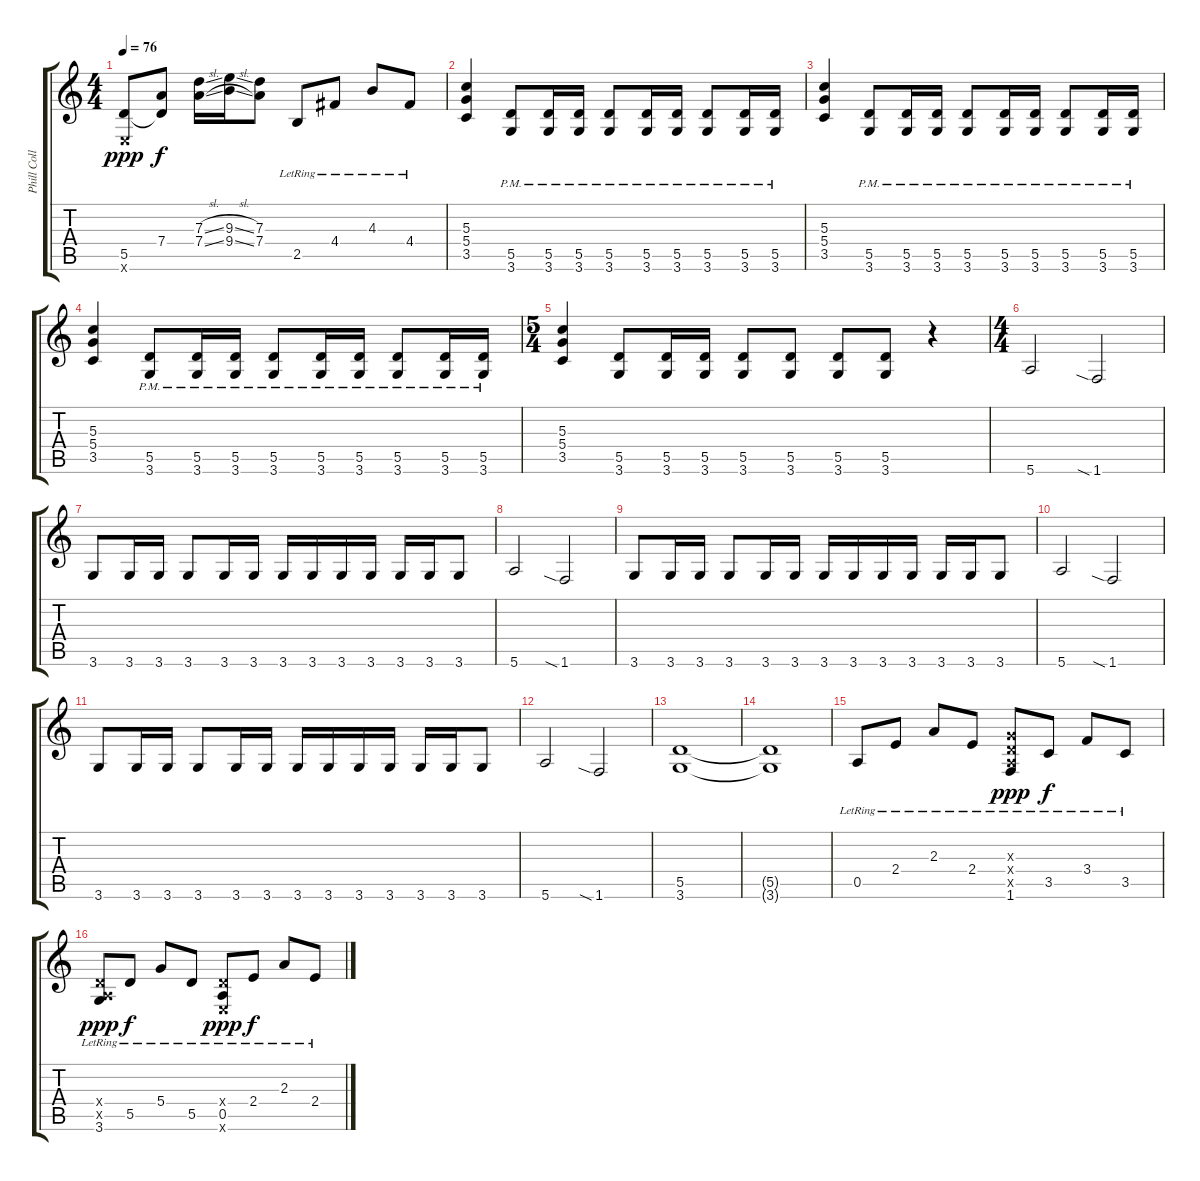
\track ("Phill Collen" "Phill Coll") {instrument distortionguitar}
\staff {score tabs}
\tuning (E4 B3 G3 D3 A2 E2) {hide}
\ts (4 4)
\tempo 76
\clef g2
\ks c
(5.5 0.6{x}).8{dy ppp} (7.4 5.5{t}).8{dy f} (7.3{sl} 7.4{sl}).16 (9.3{sl} 9.4{sl}).16 (7.3 7.4).8 2.5{lr}.8 4.4{lr}.8 4.3{lr}.8 4.4{lr}.8 |
(5.3 5.4 3.5).4 (5.5{pm} 3.6{pm}).8 (5.5{pm} 3.6{pm}).16 (5.5{pm} 3.6{pm}).16 (5.5{pm} 3.6{pm}).8 (5.5{pm} 3.6{pm}).16 (5.5{pm} 3.6{pm}).16 (5.5{pm} 3.6{pm}).8 (5.5{pm} 3.6{pm}).16 (5.5{pm} 3.6{pm}).16 |
(5.3 5.4 3.5).4 (5.5{pm} 3.6{pm}).8 (5.5{pm} 3.6{pm}).16 (5.5{pm} 3.6{pm}).16 (5.5{pm} 3.6{pm}).8 (5.5{pm} 3.6{pm}).16 (5.5{pm} 3.6{pm}).16 (5.5{pm} 3.6{pm}).8 (5.5{pm} 3.6{pm}).16 (5.5{pm} 3.6{pm}).16 |
(5.3 5.4 3.5).4 (5.5{pm} 3.6{pm}).8 (5.5{pm} 3.6{pm}).16 (5.5{pm} 3.6{pm}).16 (5.5{pm} 3.6{pm}).8 (5.5{pm} 3.6{pm}).16 (5.5{pm} 3.6{pm}).16 (5.5{pm} 3.6{pm}).8 (5.5{pm} 3.6{pm}).16 (5.5{pm} 3.6{pm}).16 |
\ts (5 4)
(5.3 5.4 3.5).4 (5.5 3.6).8 (5.5 3.6).16 (5.5 3.6).16 (5.5 3.6).8 (5.5 3.6).8 (5.5 3.6).8 (5.5 3.6).8 r.4 |
\ts (4 4)
5.6.2 1.6{sia}.2 |
3.6.8 3.6.16 3.6.16 3.6.8 3.6.16 3.6.16 3.6.16 3.6.16 3.6.16 3.6.16 3.6.16 3.6.16 3.6.8 |
5.6.2 1.6{sia}.2 |
3.6.8 3.6.16 3.6.16 3.6.8 3.6.16 3.6.16 3.6.16 3.6.16 3.6.16 3.6.16 3.6.16 3.6.16 3.6.8 |
5.6.2 1.6{sia}.2 |
3.6.8 3.6.16 3.6.16 3.6.8 3.6.16 3.6.16 3.6.16 3.6.16 3.6.16 3.6.16 3.6.16 3.6.16 3.6.8 |
5.6.2 1.6{sia}.2 |
(5.5 3.6).1{volume 0} |
(5.5{t} 3.6{t}).1 |
0.5{lr}.8{volume 13} 2.4{lr}.8 2.3{lr}.8 2.4{lr}.8 (0.3{x} 0.4{x} 0.5{x} 1.6{lr}).8{dy ppp} 3.5{lr}.8{dy f} 3.4{lr}.8 3.5{lr}.8 |
(0.4{x} 0.5{x} 3.6{lr}).8{dy ppp} 5.5{lr}.8{dy f} 5.4{lr}.8 5.5{lr}.8 (0.4{x} 0.5{lr} 0.6{x}).8{dy ppp} 2.4{lr}.8{dy f} 2.3{lr}.8 2.4{lr}.8
